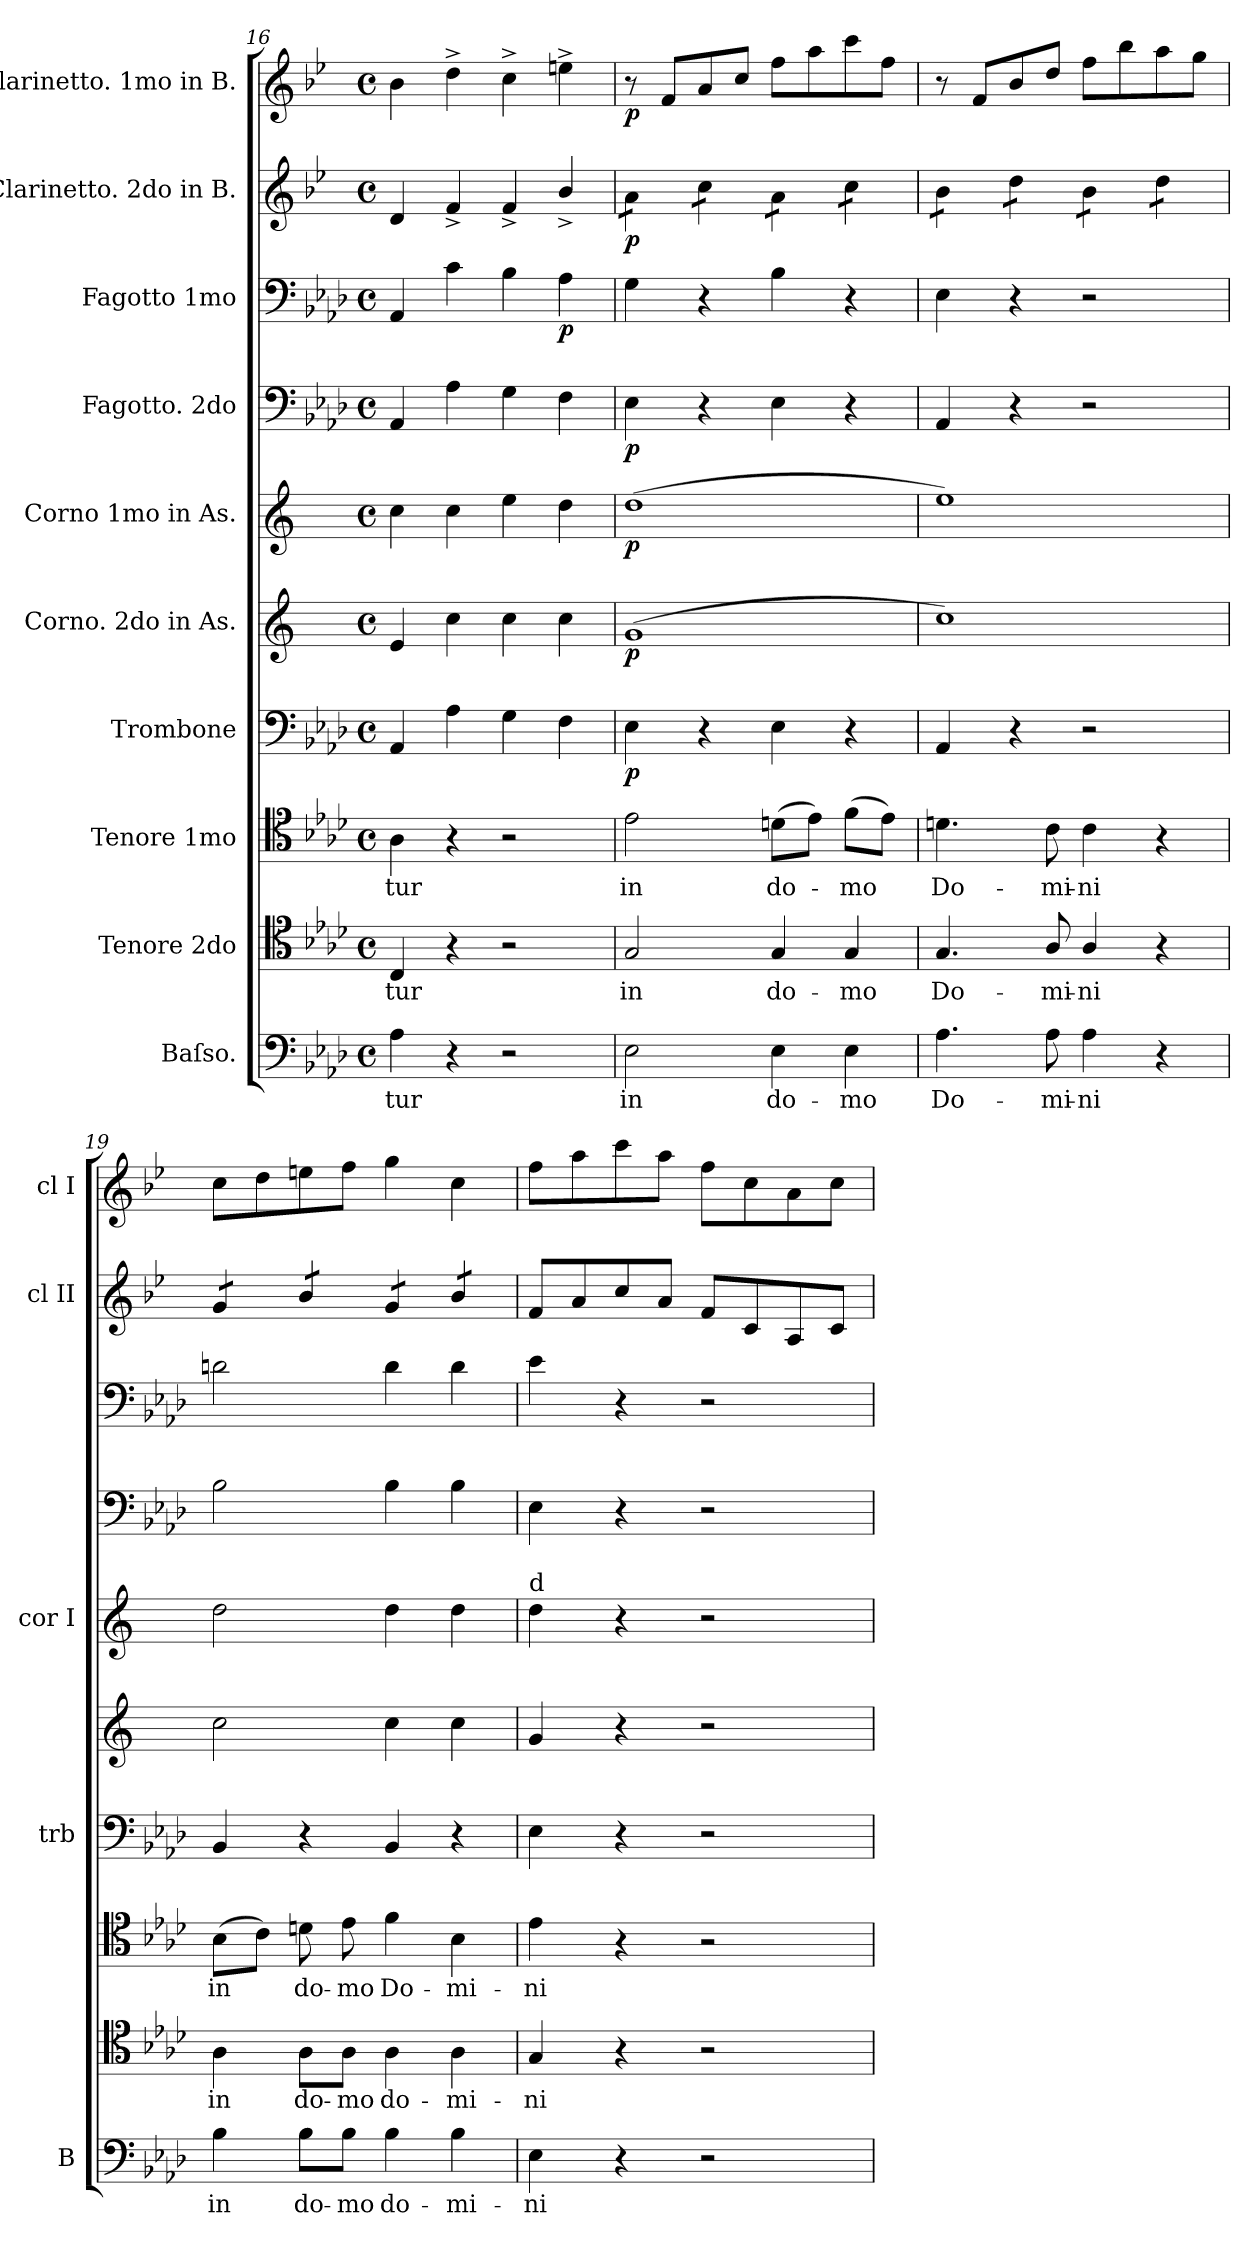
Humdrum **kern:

**kern	**text	**kern	**text	**kern	**text	**kern	**dynam	**kern	**dynam	**kern	**dynam	**kern	**dynam	**kern	**dynam	**kern	**dynam	**kern	**dynam
*part10	*part10	*part9	*part9	*part8	*part8	*part7	*part7	*part6	*part6	*part5	*part5	*part4	*part4	*part3	*part3	*part2	*part2	*part1	*part1
*staff10	*staff10	*staff9	*staff9	*staff8	*staff8	*staff7	*staff7	*staff6	*staff6	*staff5	*staff5	*staff4	*staff4	*staff3	*staff3	*staff2	*staff2	*staff1	*staff1
*I"Baſso.	*	*I"Tenore 2do	*	*I"Tenore 1mo	*	*I"Trombone	*	*I"Corno. 2do in As.	*	*I"Corno 1mo in As.	*	*I"Fagotto. 2do	*	*I"Fagotto 1mo	*	*I"Clarinetto. 2do in B.	*	*I"Clarinetto. 1mo in B.	*
*I'B	*	*	*	*	*	*I'trb	*	*	*	*I'cor I	*	*	*	*	*	*I'cl II	*	*I'cl I	*
*clefF4	*	*clefC4	*	*clefC4	*	*clefF4	*	*clefG2	*	*clefG2	*	*clefF4	*	*clefF4	*	*clefG2	*	*clefG2	*
*	*	*	*	*	*	*	*	*ITrd2c4	*	*ITrd2c4	*	*	*	*	*	*ITrd1c2	*	*ITrd1c2	*
*k[b-e-a-d-]	*	*k[b-e-a-d-]	*	*k[b-e-a-d-]	*	*k[b-e-a-d-]	*	*k[b-e-a-d-]	*	*k[b-e-a-d-]	*	*k[b-e-a-d-]	*	*k[b-e-a-d-]	*	*k[b-e-a-d-]	*	*k[b-e-a-d-]	*
*A-:	*	*A-:	*	*A-:	*	*A-:	*	*A-:	*	*A-:	*	*A-:	*	*A-:	*	*A-:	*	*A-:	*
*M4/4	*	*M4/4	*	*M4/4	*	*M4/4	*	*M4/4	*	*M4/4	*	*M4/4	*	*M4/4	*	*M4/4	*	*M4/4	*
*met(c)	*	*met(c)	*	*met(c)	*	*met(c)	*	*met(c)	*	*met(c)	*	*met(c)	*	*met(c)	*	*met(c)	*	*met(c)	*
=16	=16	=16	=16	=16	=16	=16	=16	=16	=16	=16	=16	=16	=16	=16	=16	=16	=16	=16	=16
4A-\	-tur	4C/	-tur	4A-\	-tur	4AA-/	.	4c/	.	4a-\	.	4AA-/	.	4AA-/	.	4c/	.	4a-\	.
4r	.	4r	.	4r	.	4A-\	.	4a-\	.	4a-\	.	4A-\	.	4c\	.	4e-^>/	.	4cc^\	.
2r	.	2r	.	2r	.	4G\	.	4a-\	.	4cc\	.	4G\	.	4B-\	.	4e-^>/	.	4b-^\	.
!	!	!	!	!	!	!	!	!	!	!	!	!	!	!	!LO:DY:b	!	!	!	!
.	.	.	.	.	.	4F\	.	4a-\	.	4b-\	.	4F\	.	4A-\	p.	4a-^>/	.	4ddn^\	.
=17	=17	=17	=17	=17	=17	=17	=17	=17	=17	=17	=17	=17	=17	=17	=17	=17	=17	=17	=17
!	!	!	!	!	!	!	!LO:DY:b	!	!LO:DY:b	!	!LO:DY:b	!	!LO:DY:b	!	!	!	!LO:DY:b	!	!LO:DY:b
*	*	*	*	*	*	*	*	*	*	*	*	*	*	*	*	*tremolo	*	*	*
2E-\	in	2G/	in	2e-\	in	4E-\	p	(1e-	p.	(1b-	p	4E-\	p.	4G\	.	8g\L	p	8r	p
.	.	.	.	.	.	.	.	.	.	.	.	.	.	.	.	8g\J	.	8e-/L	.
.	.	.	.	.	.	4r	.	.	.	.	.	4r	.	4r	.	8b-\L	.	8g/	.
.	.	.	.	.	.	.	.	.	.	.	.	.	.	.	.	8b-\J	.	8b-/J	.
4E-\	do-	4G/	do-	(8dn\L	do-	4E-\	.	.	.	.	.	4E-\	.	4B-\	.	8g\L	.	8ee-\L	.
.	.	.	.	8e-\J)	.	.	.	.	.	.	.	.	.	.	.	8g\J	.	8gg\	.
4E-\	-mo	4G/	-mo	(8f\L	-mo	4r	.	.	.	.	.	4r	.	4r	.	8b-\L	.	8bb-\	.
.	.	.	.	8e-\J)	.	.	.	.	.	.	.	.	.	.	.	8b-\J	.	8ee-\J	.
=18	=18	=18	=18	=18	=18	=18	=18	=18	=18	=18	=18	=18	=18	=18	=18	=18	=18	=18	=18
4.A-\	Do-	4.G/	Do-	4.dn\	Do-	4AA-/	.	1a-)	.	1cc)	.	4AA-/	.	4E-\	.	8a-\L	.	8r	.
.	.	.	.	.	.	.	.	.	.	.	.	.	.	.	.	8a-\J	.	8e-/L	.
.	.	.	.	.	.	4r	.	.	.	.	.	4r	.	4r	.	8cc\L	.	8a-/	.
8A-\	-mi-	8A-/	-mi-	8c\	-mi-	.	.	.	.	.	.	.	.	.	.	8cc\J	.	8cc/J	.
4A-\	-ni	4A-/	-ni	4c\	-ni	2r	.	.	.	.	.	2r	.	2r	.	8a-\L	.	8ee-\L	.
.	.	.	.	.	.	.	.	.	.	.	.	.	.	.	.	8a-\J	.	8aa-\	.
4r	.	4r	.	4r	.	.	.	.	.	.	.	.	.	.	.	8cc\L	.	8gg\	.
.	.	.	.	.	.	.	.	.	.	.	.	.	.	.	.	8cc\J	.	8ff\J	.
=19	=19	=19	=19	=19	=19	=19	=19	=19	=19	=19	=19	=19	=19	=19	=19	=19	=19	=19	=19
4B-\	in	4A-\	in	(8B-\L	in	4BB-/	.	2a-\	.	2b-\	.	2B-\	.	2dn\	.	8f/L	.	8b-\L	.
.	.	.	.	8c\J)	.	.	.	.	.	.	.	.	.	.	.	8f/J	.	8cc\	.
8B-\L	do-	8A-\L	do-	8dn\	do-	4r	.	.	.	.	.	.	.	.	.	8a-/L	.	8ddn\	.
8B-\J	-mo	8A-\J	-mo	8e-\	-mo	.	.	.	.	.	.	.	.	.	.	8a-/J	.	8ee-\J	.
4B-\	do-	4A-\	do-	4f\	Do-	4BB-/	.	4a-\	.	4b-\	.	4B-\	.	4d\	.	8f/L	.	4ff\	.
.	.	.	.	.	.	.	.	.	.	.	.	.	.	.	.	8f/J	.	.	.
4B-\	-mi-	4A-\	-mi-	4B-\	-mi-	4r	.	4a-\	.	4b-\	.	4B-\	.	4d\	.	8a-/L	.	4b-\	.
.	.	.	.	.	.	.	.	.	.	.	.	.	.	.	.	8a-/J	.	.	.
*	*	*	*	*	*	*	*	*	*	*	*	*	*	*	*	*Xtremolo	*	*	*
=20	=20	=20	=20	=20	=20	=20	=20	=20	=20	=20	=20	=20	=20	=20	=20	=20	=20	=20	=20
!	!	!	!	!	!	!	!	!	!	!LO:TX:a:t=d	!	!	!	!	!	!	!	!	!
4E-\	-ni	4G/	-ni	4e-\	-ni	4E-\	.	4e-/	.	4b-\	.	4E-\	.	4e-\	.	8e-/L	.	8ee-\L	.
.	.	.	.	.	.	.	.	.	.	.	.	.	.	.	.	8g/	.	8gg\	.
4r	.	4r	.	4r	.	4r	.	4r	.	4r	.	4r	.	4r	.	8b-/	.	8bb-\	.
.	.	.	.	.	.	.	.	.	.	.	.	.	.	.	.	8g/J	.	8gg\J	.
2r	.	2r	.	2r	.	2r	.	2r	.	2r	.	2r	.	2r	.	8e-/L	.	8ee-\L	.
.	.	.	.	.	.	.	.	.	.	.	.	.	.	.	.	8B-/	.	8b-\	.
.	.	.	.	.	.	.	.	.	.	.	.	.	.	.	.	8G/	.	8g\	.
.	.	.	.	.	.	.	.	.	.	.	.	.	.	.	.	8B-/J	.	8b-\J	.
=	=	=	=	=	=	=	=	=	=	=	=	=	=	=	=	=	=	=	=
*-	*-	*-	*-	*-	*-	*-	*-	*-	*-	*-	*-	*-	*-	*-	*-	*-	*-	*-	*-
